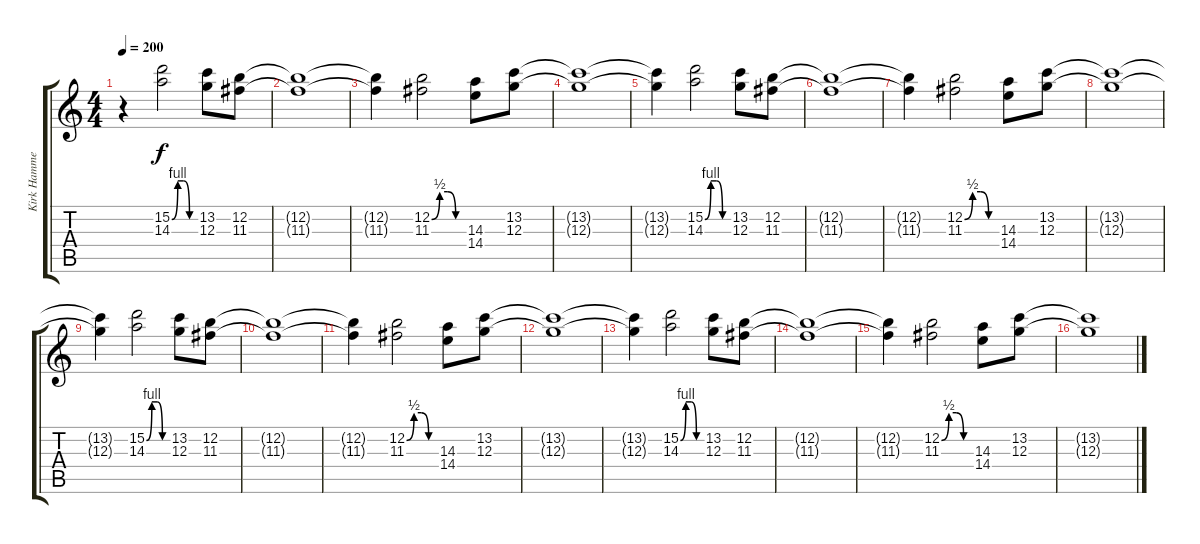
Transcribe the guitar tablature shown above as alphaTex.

\track ("Kirk Hammet (Guitar)" "Kirk Hamme") {instrument overdrivenguitar}
\staff {score tabs}
\tuning (E4 B3 G3 D3 A2 E2) {hide}
\ts (4 4)
\tempo 200
\clef g2
\ks c
r.4{dy f} (15.2{be (custom 0 0 15 4 30 4 45 0 60 0)} 14.3).2 (13.2 12.3).8 (12.2 11.3).8 |
(12.2{t} 11.3{t}).1 |
(12.2{t} 11.3{t}).4 (12.2{be (custom 0 0 15 2 30 2 45 0 60 0)} 11.3).2 (14.3 14.4).8 (13.2 12.3).8 |
(13.2{t} 12.3{t}).1 |
(13.2{t} 12.3{t}).4 (15.2{be (custom 0 0 15 4 30 4 45 0 60 0)} 14.3).2 (13.2 12.3).8 (12.2 11.3).8 |
(12.2{t} 11.3{t}).1 |
(12.2{t} 11.3{t}).4 (12.2{be (custom 0 0 15 2 30 2 45 0 60 0)} 11.3).2 (14.3 14.4).8 (13.2 12.3).8 |
(13.2{t} 12.3{t}).1 |
(13.2{t} 12.3{t}).4 (15.2{be (custom 0 0 15 4 30 4 45 0 60 0)} 14.3).2 (13.2 12.3).8 (12.2 11.3).8 |
(12.2{t} 11.3{t}).1 |
(12.2{t} 11.3{t}).4 (12.2{be (custom 0 0 15 2 30 2 45 0 60 0)} 11.3).2 (14.3 14.4).8 (13.2 12.3).8 |
(13.2{t} 12.3{t}).1 |
(13.2{t} 12.3{t}).4 (15.2{be (custom 0 0 15 4 30 4 45 0 60 0)} 14.3).2 (13.2 12.3).8 (12.2 11.3).8 |
(12.2{t} 11.3{t}).1 |
(12.2{t} 11.3{t}).4 (12.2{be (custom 0 0 15 2 30 2 45 0 60 0)} 11.3).2 (14.3 14.4).8 (13.2 12.3).8 |
(13.2{t} 12.3{t}).1
